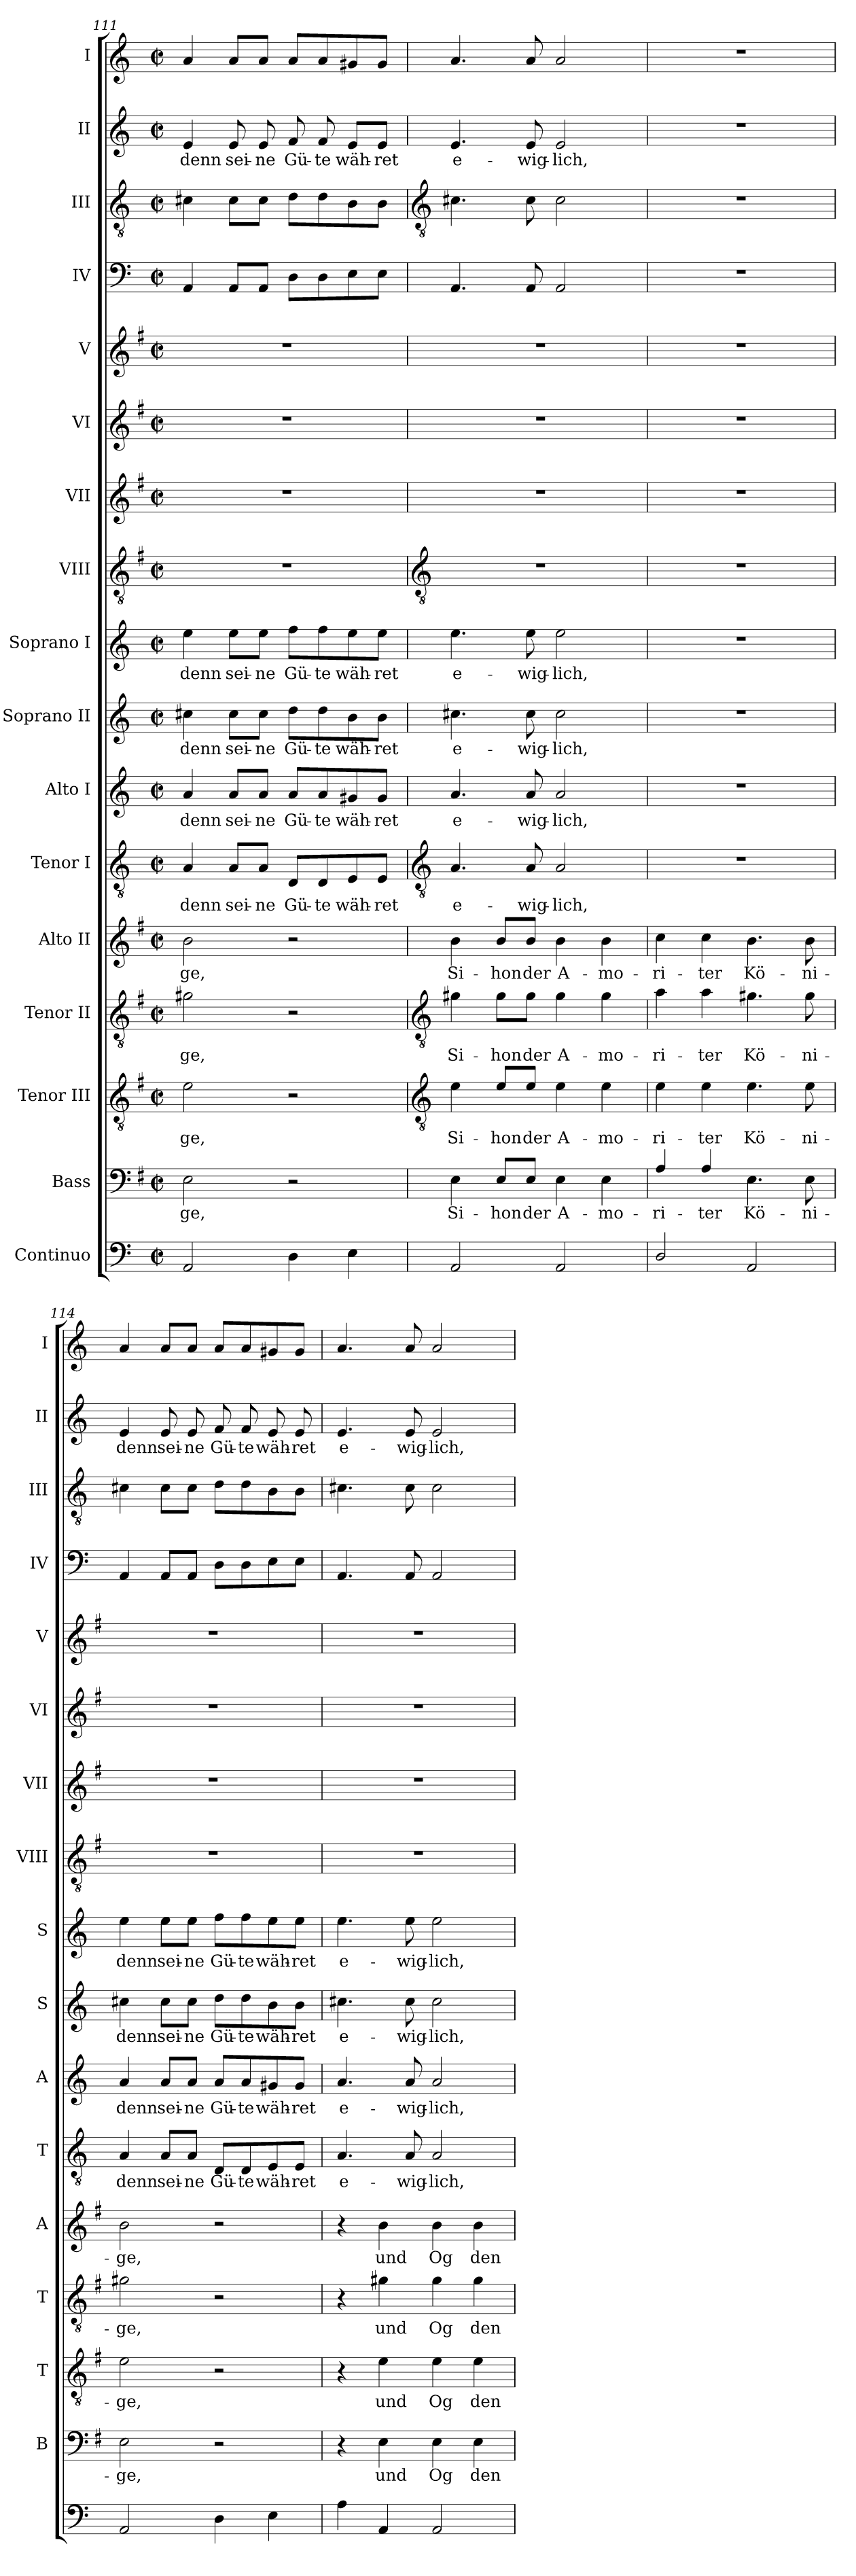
**kern	**kern	**text	**kern	**text	**kern	**text	**kern	**text	**kern	**text	**kern	**text	**kern	**text	**kern	**text	**kern	**kern	**kern	**kern	**kern	**kern	**kern	**text	**kern
*part17	*part16	*part16	*part15	*part15	*part14	*part14	*part13	*part13	*part12	*part12	*part11	*part11	*part10	*part10	*part9	*part9	*part8	*part7	*part6	*part5	*part4	*part3	*part2	*part2	*part1
*staff17	*staff16	*staff16	*staff15	*staff15	*staff14	*staff14	*staff13	*staff13	*staff12	*staff12	*staff11	*staff11	*staff10	*staff10	*staff9	*staff9	*staff8	*staff7	*staff6	*staff5	*staff4	*staff3	*staff2	*staff2	*staff1
*I"Continuo	*I"Bass	*	*I"Tenor III	*	*I"Tenor II	*	*I"Alto II	*	*I"Tenor I	*	*I"Alto I	*	*I"Soprano II	*	*I"Soprano I	*	*I"VIII	*I"VII	*I"VI	*I"V	*I"IV	*I"III	*I"II	*	*I"I
*	*I'B	*	*I'T	*	*I'T	*	*I'A	*	*I'T	*	*I'A	*	*I'S	*	*I'S	*	*I'VIII	*I'VII	*I'VI	*I'V	*I'IV	*I'III	*I'II	*	*I'I
*clefF4	*clefF4	*	*clefGv2	*	*clefGv2	*	*clefG2	*	*clefGv2	*	*clefG2	*	*clefG2	*	*clefG2	*	*clefGv2	*clefG2	*clefG2	*clefG2	*clefF4	*clefGv2	*clefG2	*	*clefG2
*	*ITrd4c7	*	*ITrd4c7	*	*ITrd4c7	*	*ITrd4c7	*	*	*	*	*	*	*	*	*	*ITrd4c7	*ITrd4c7	*ITrd4c7	*ITrd4c7	*	*	*	*	*
*k[]	*k[]	*	*k[]	*	*k[]	*	*k[]	*	*k[]	*	*k[]	*	*k[]	*	*k[]	*	*k[]	*k[]	*k[]	*k[]	*k[]	*k[]	*k[]	*	*k[]
*C:	*C:	*	*C:	*	*C:	*	*C:	*	*C:	*	*C:	*	*C:	*	*C:	*	*C:	*C:	*C:	*C:	*C:	*C:	*C:	*	*C:
*M2/2	*M2/2	*	*M2/2	*	*M2/2	*	*M2/2	*	*M2/2	*	*M2/2	*	*M2/2	*	*M2/2	*	*M2/2	*M2/2	*M2/2	*M2/2	*M2/2	*M2/2	*M2/2	*	*M2/2
*met(c|)	*met(c|)	*	*met(c|)	*	*met(c|)	*	*met(c|)	*	*met(c|)	*	*met(c|)	*	*met(c|)	*	*met(c|)	*	*met(c|)	*met(c|)	*met(c|)	*met(c|)	*met(c|)	*met(c|)	*met(c|)	*	*met(c|)
=111	=111	=111	=111	=111	=111	=111	=111	=111	=111	=111	=111	=111	=111	=111	=111	=111	=111	=111	=111	=111	=111	=111	=111	=111	=111
!	!	!LO:LY:b	!	!LO:LY:b	!	!LO:LY:b	!	!LO:LY:b	!	!LO:LY:b	!	!LO:LY:b	!	!LO:LY:b	!	!LO:LY:b	!	!	!	!	!	!	!	!LO:LY:b	!
2AA	2AA	-ge,	2A	-ge,	2c#X	-ge,	2e	-ge,	4A	denn	4a	denn	4cc#X	denn	4ee	denn	1r	1r	1r	1r	4AA	4c#X	4e	denn	4a
!	!	!	!	!	!	!	!	!	!	!LO:LY:b	!	!LO:LY:b	!	!LO:LY:b	!	!LO:LY:b	!	!	!	!	!	!	!	!LO:LY:b	!
.	.	.	.	.	.	.	.	.	8A/L	sei-	8a/L	sei-	8cc#\L	sei-	8ee\L	sei-	.	.	.	.	8AAL	8c#L	8e	sei-	8aL
!	!	!	!	!	!	!	!	!	!	!LO:LY:b	!	!LO:LY:b	!	!LO:LY:b	!	!LO:LY:b	!	!	!	!	!	!	!	!LO:LY:b	!
.	.	.	.	.	.	.	.	.	8A/J	-ne	8a/J	-ne	8cc#\J	-ne	8ee\J	-ne	.	.	.	.	8AAJ	8c#J	8e	-ne	8aJ
!	!	!	!	!	!	!	!	!	!	!LO:LY:b	!	!LO:LY:b	!	!LO:LY:b	!	!LO:LY:b	!	!	!	!	!	!	!	!LO:LY:b	!
4D	2r	.	2r	.	2r	.	2r	.	8D/L	Gü-	8a/L	Gü-	8dd\L	Gü-	8ff\L	Gü-	.	.	.	.	8DL	8dL	8f	Gü-	8aL
!	!	!	!	!	!	!	!	!	!	!LO:LY:b	!	!LO:LY:b	!	!LO:LY:b	!	!LO:LY:b	!	!	!	!	!	!	!	!LO:LY:b	!
.	.	.	.	.	.	.	.	.	8D/	-te	8a/	-te	8dd\	-te	8ff\	-te	.	.	.	.	8D	8d	8f	-te	8a
!	!	!	!	!	!	!	!	!	!	!LO:LY:b	!	!LO:LY:b	!	!LO:LY:b	!	!LO:LY:b	!	!	!	!	!	!	!	!LO:LY:b	!
4E	.	.	.	.	.	.	.	.	8E/	wäh-	8g#X/	wäh-	8b\	wäh-	8ee\	wäh-	.	.	.	.	8E	8B	8eL	wäh-	8g#X
!	!	!	!	!	!	!	!	!	!	!LO:LY:b	!	!LO:LY:b	!	!LO:LY:b	!	!LO:LY:b	!	!	!	!	!	!	!	!LO:LY:b	!
.	.	.	.	.	.	.	.	.	8E/J	-ret	8g#/J	-ret	8b\J	-ret	8ee\J	-ret	.	.	.	.	8EJ	8BJ	8eJ	-ret	8g#J
!!LO:LB:g=z
=112	=112	=112	=112	=112	=112	=112	=112	=112	=112	=112	=112	=112	=112	=112	=112	=112	=112	=112	=112	=112	=112	=112	=112	=112	=112
*	*	*	*clefGv2	*	*clefGv2	*	*	*	*clefGv2	*	*	*	*	*	*	*	*clefGv2	*	*	*	*	*clefGv2	*	*	*
!	!	!LO:LY:b	!	!LO:LY:b	!	!LO:LY:b	!	!LO:LY:b	!	!LO:LY:b	!	!LO:LY:b	!	!LO:LY:b	!	!LO:LY:b	!	!	!	!	!	!	!	!LO:LY:b	!
2AA	4AA	Si-	4A	Si-	4c#X	Si-	4e	Si-	4.A	e-	4.a	e-	4.cc#X	e-	4.ee	e-	1r	1r	1r	1r	4.AA	4.c#X	4.e	e-	4.a
!	!	!LO:LY:b	!	!LO:LY:b	!	!LO:LY:b	!	!LO:LY:b	!	!	!	!	!	!	!	!	!	!	!	!	!	!	!	!	!
.	8AA/L	-hon	8A/L	-hon	8c#\L	-hon	8e/L	-hon	.	.	.	.	.	.	.	.	.	.	.	.	.	.	.	.	.
!	!	!LO:LY:b	!	!LO:LY:b	!	!LO:LY:b	!	!LO:LY:b	!	!LO:LY:b	!	!LO:LY:b	!	!LO:LY:b	!	!LO:LY:b	!	!	!	!	!	!	!	!LO:LY:b	!
.	8AA/J	der	8A/J	der	8c#\J	der	8e/J	der	8A	-wig-	8a	-wig-	8cc#	-wig-	8ee	-wig-	.	.	.	.	8AA	8c#	8e	-wig-	8a
!	!	!LO:LY:b	!	!LO:LY:b	!	!LO:LY:b	!	!LO:LY:b	!	!LO:LY:b	!	!LO:LY:b	!	!LO:LY:b	!	!LO:LY:b	!	!	!	!	!	!	!	!LO:LY:b	!
2AA	4AA	A-	4A	A-	4c#	A-	4e	A-	2A	-lich,	2a	-lich,	2cc#	-lich,	2ee	-lich,	.	.	.	.	2AA	2c#	2e	-lich,	2a
!	!	!LO:LY:b	!	!LO:LY:b	!	!LO:LY:b	!	!LO:LY:b	!	!	!	!	!	!	!	!	!	!	!	!	!	!	!	!	!
.	4AA	-mo-	4A	-mo-	4c#	-mo-	4e	-mo-	.	.	.	.	.	.	.	.	.	.	.	.	.	.	.	.	.
=113	=113	=113	=113	=113	=113	=113	=113	=113	=113	=113	=113	=113	=113	=113	=113	=113	=113	=113	=113	=113	=113	=113	=113	=113	=113
!	!	!LO:LY:b	!	!LO:LY:b	!	!LO:LY:b	!	!LO:LY:b	!	!	!	!	!	!	!	!	!	!	!	!	!	!	!	!	!
2D/	4D/	-ri-	4A	-ri-	4d	-ri-	4f	-ri-	1r	.	1r	.	1r	.	1r	.	1r	1r	1r	1r	1r	1r	1r	.	1r
!	!	!LO:LY:b	!	!LO:LY:b	!	!LO:LY:b	!	!LO:LY:b	!	!	!	!	!	!	!	!	!	!	!	!	!	!	!	!	!
.	4D/	-ter	4A	-ter	4d	-ter	4f	-ter	.	.	.	.	.	.	.	.	.	.	.	.	.	.	.	.	.
!	!	!LO:LY:b	!	!LO:LY:b	!	!LO:LY:b	!	!LO:LY:b	!	!	!	!	!	!	!	!	!	!	!	!	!	!	!	!	!
2AA	4.AA	Kö-	4.A	Kö-	4.c#X	Kö-	4.e	Kö-	.	.	.	.	.	.	.	.	.	.	.	.	.	.	.	.	.
!	!	!LO:LY:b	!	!LO:LY:b	!	!LO:LY:b	!	!LO:LY:b	!	!	!	!	!	!	!	!	!	!	!	!	!	!	!	!	!
.	8AA	-ni-	8A	-ni-	8c#	-ni-	8e	-ni-	.	.	.	.	.	.	.	.	.	.	.	.	.	.	.	.	.
=114	=114	=114	=114	=114	=114	=114	=114	=114	=114	=114	=114	=114	=114	=114	=114	=114	=114	=114	=114	=114	=114	=114	=114	=114	=114
!	!	!LO:LY:b	!	!LO:LY:b	!	!LO:LY:b	!	!LO:LY:b	!	!LO:LY:b	!	!LO:LY:b	!	!LO:LY:b	!	!LO:LY:b	!	!	!	!	!	!	!	!LO:LY:b	!
2AA	2AA	-ge,	2A	-ge,	2c#X	-ge,	2e	-ge,	4A/	denn	4a	denn	4cc#X	denn	4ee	denn	1r	1r	1r	1r	4AA	4c#X	4e	denn	4a
!	!	!	!	!	!	!	!	!	!	!LO:LY:b	!	!LO:LY:b	!	!LO:LY:b	!	!LO:LY:b	!	!	!	!	!	!	!	!LO:LY:b	!
.	.	.	.	.	.	.	.	.	8A/L	sei-	8a/L	sei-	8cc#\L	sei-	8ee\L	sei-	.	.	.	.	8AAL	8c#L	8e	sei-	8aL
!	!	!	!	!	!	!	!	!	!	!LO:LY:b	!	!LO:LY:b	!	!LO:LY:b	!	!LO:LY:b	!	!	!	!	!	!	!	!LO:LY:b	!
.	.	.	.	.	.	.	.	.	8A/J	-ne	8a/J	-ne	8cc#\J	-ne	8ee\J	-ne	.	.	.	.	8AAJ	8c#J	8e	-ne	8aJ
!	!	!	!	!	!	!	!	!	!	!LO:LY:b	!	!LO:LY:b	!	!LO:LY:b	!	!LO:LY:b	!	!	!	!	!	!	!	!LO:LY:b	!
4D	2r	.	2r	.	2r	.	2r	.	8D/L	Gü-	8a/L	Gü-	8dd\L	Gü-	8ff\L	Gü-	.	.	.	.	8DL	8dL	8f	Gü-	8aL
!	!	!	!	!	!	!	!	!	!	!LO:LY:b	!	!LO:LY:b	!	!LO:LY:b	!	!LO:LY:b	!	!	!	!	!	!	!	!LO:LY:b	!
.	.	.	.	.	.	.	.	.	8D/	-te	8a/	-te	8dd\	-te	8ff\	-te	.	.	.	.	8D	8d	8f	-te	8a
!	!	!	!	!	!	!	!	!	!	!LO:LY:b	!	!LO:LY:b	!	!LO:LY:b	!	!LO:LY:b	!	!	!	!	!	!	!	!LO:LY:b	!
4E	.	.	.	.	.	.	.	.	8E/	wäh-	8g#X/	wäh-	8b\	wäh-	8ee\	wäh-	.	.	.	.	8E	8B	8e	wäh-	8g#X
!	!	!	!	!	!	!	!	!	!	!LO:LY:b	!	!LO:LY:b	!	!LO:LY:b	!	!LO:LY:b	!	!	!	!	!	!	!	!LO:LY:b	!
.	.	.	.	.	.	.	.	.	8E/J	-ret	8g#/J	-ret	8b\J	-ret	8ee\J	-ret	.	.	.	.	8EJ	8BJ	8e	-ret	8g#J
=115	=115	=115	=115	=115	=115	=115	=115	=115	=115	=115	=115	=115	=115	=115	=115	=115	=115	=115	=115	=115	=115	=115	=115	=115	=115
!	!	!	!	!	!	!	!	!	!	!LO:LY:b	!	!LO:LY:b	!	!LO:LY:b	!	!LO:LY:b	!	!	!	!	!	!	!	!LO:LY:b	!
4A	4r	.	4r	.	4r	.	4r	.	4.A/	e-	4.a	e-	4.cc#X	e-	4.ee	e-	1r	1r	1r	1r	4.AA	4.c#X	4.e	e-	4.a
!	!	!LO:LY:b	!	!LO:LY:b	!	!LO:LY:b	!	!LO:LY:b	!	!	!	!	!	!	!	!	!	!	!	!	!	!	!	!	!
4AA	4AA	und	4A	und	4c#X	und	4e	und	.	.	.	.	.	.	.	.	.	.	.	.	.	.	.	.	.
!	!	!	!	!	!	!	!	!	!	!LO:LY:b	!	!LO:LY:b	!	!LO:LY:b	!	!LO:LY:b	!	!	!	!	!	!	!	!LO:LY:b	!
.	.	.	.	.	.	.	.	.	8A/	-wig-	8a	-wig-	8cc#	-wig-	8ee	-wig-	.	.	.	.	8AA	8c#	8e	-wig-	8a
!	!	!LO:LY:b	!	!LO:LY:b	!	!LO:LY:b	!	!LO:LY:b	!	!LO:LY:b	!	!LO:LY:b	!	!LO:LY:b	!	!LO:LY:b	!	!	!	!	!	!	!	!LO:LY:b	!
2AA	4AA	Og	4A	Og	4c#	Og	4e	Og	2A/	-lich,	2a	-lich,	2cc#	-lich,	2ee	-lich,	.	.	.	.	2AA	2c#	2e	-lich,	2a
!	!	!LO:LY:b	!	!LO:LY:b	!	!LO:LY:b	!	!LO:LY:b	!	!	!	!	!	!	!	!	!	!	!	!	!	!	!	!	!
.	4AA	den	4A	den	4c#	den	4e	den	.	.	.	.	.	.	.	.	.	.	.	.	.	.	.	.	.
=	=	=	=	=	=	=	=	=	=	=	=	=	=	=	=	=	=	=	=	=	=	=	=	=	=
*-	*-	*-	*-	*-	*-	*-	*-	*-	*-	*-	*-	*-	*-	*-	*-	*-	*-	*-	*-	*-	*-	*-	*-	*-	*-
